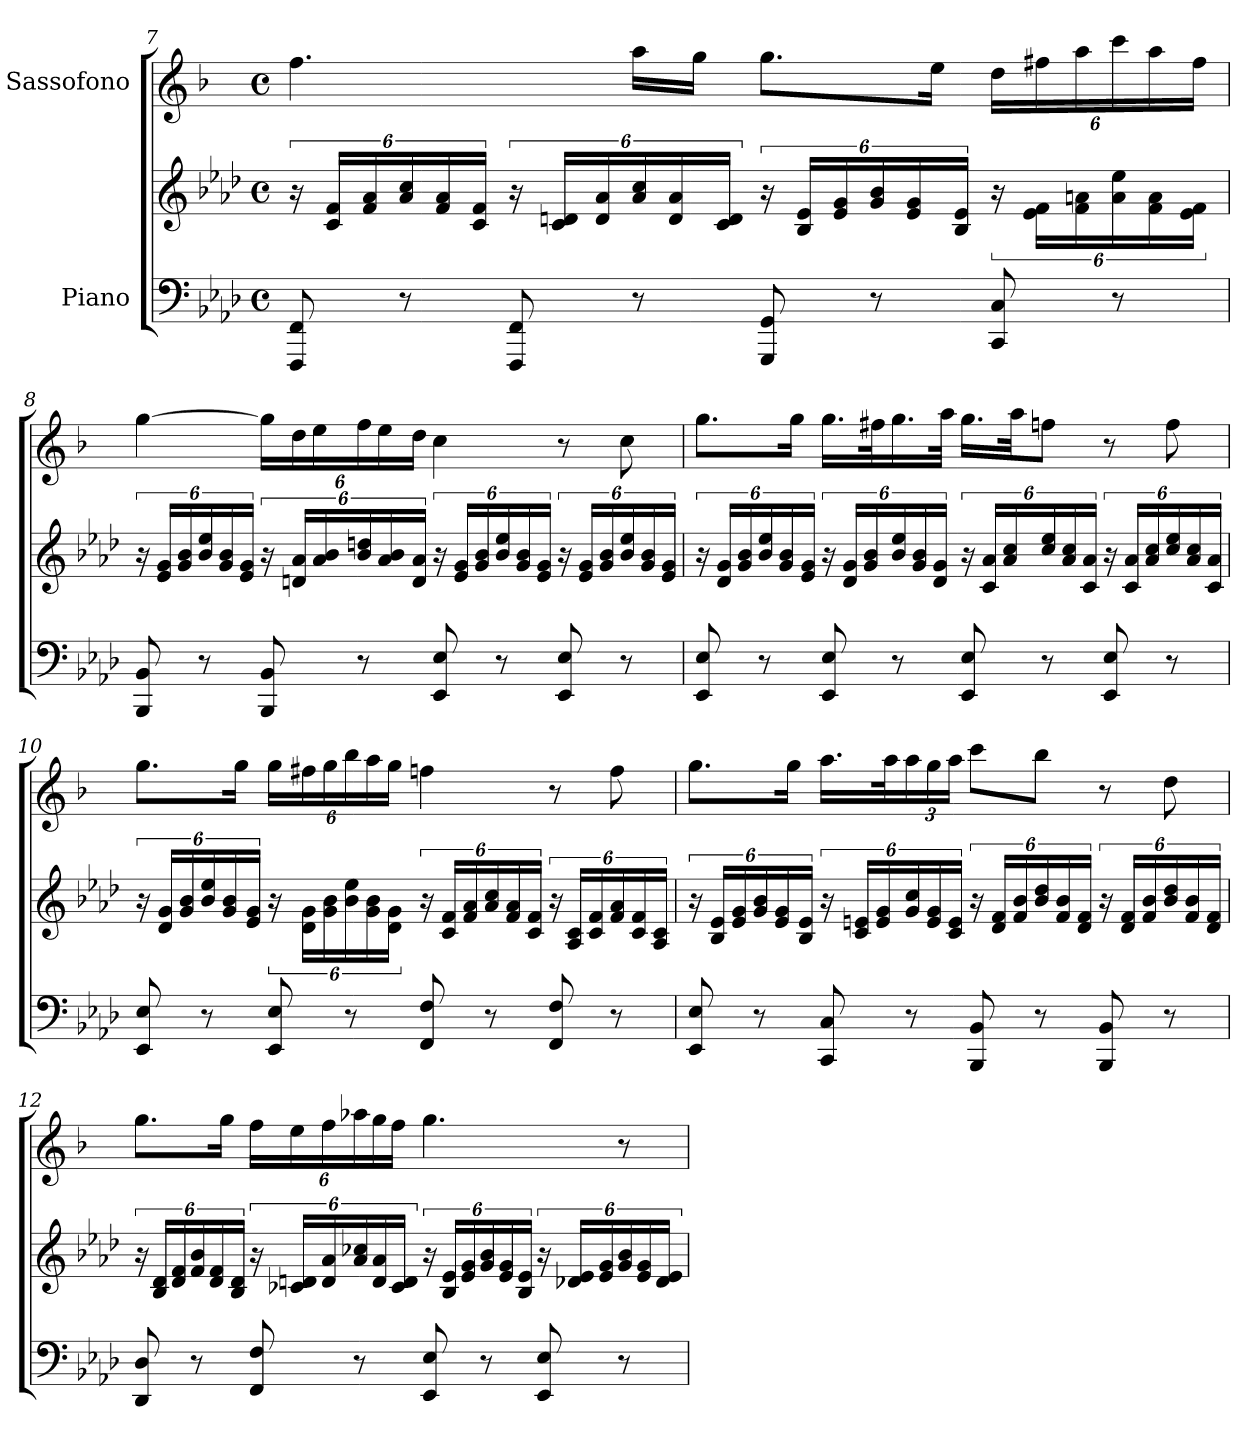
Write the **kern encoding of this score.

**kern	**kern	**kern
*part2	*part2	*part1
*staff3	*staff2	*staff1
*I"Piano	*	*I"Sassofono
!!LO:LB:g=z
*clefF4	*clefG2	*clefG2
*	*	*ITrd5c9
*k[b-e-a-d-]	*k[b-e-a-d-]	*k[b-e-a-d-]
*M4/4	*M4/4	*M4/4
*met(c)	*met(c)	*met(c)
=7	=7	=7
8FFF/ 8FF/	24r	4.a-\
.	24c/ 24f/LL	.
.	24f/ 24a-/	.
8r	24a-/ 24cc/	.
.	24f/ 24a-/	.
.	24c/ 24f/JJ	.
8FFF/ 8FF/	24r	.
.	24c/ 24dn/LL	.
.	24d/ 24a-/	.
8r	24a-/ 24cc/	16cc\LL
.	24d/ 24a-/	.
.	.	16b-\JJ
.	24c/ 24d/JJ	.
8GGG/ 8GG/	24r	8.b-\L
.	24B-/ 24e-/LL	.
.	24e-/ 24g/	.
8r	24g/ 24b-/	.
.	24e-/ 24g/	.
.	.	16g\Jk
.	24B-/ 24e-/JJ	.
*	*	*Xbrackettup
8CC/ 8C/	24r	24f\LL
.	24e-\ 24f\LL	24an\
.	24f\ 24an\	24cc\
8r	24a\ 24ee-\	24ee-\
.	24f\ 24a\	24cc\
.	24e-\ 24f\JJ	24a\JJ
=8	=8	=8
8BBB-/ 8BB-/	24r	[4b-\
.	24e-/ 24g/LL	.
.	24g/ 24b-/	.
8r	24b-/ 24ee-/	.
.	24g/ 24b-/	.
.	24e-/ 24g/JJ	.
8BBB-/ 8BB-/	24r	24b-\LL]
.	24dn/ 24a-/LL	24f\
.	24a-/ 24b-/	24g\
8r	24b-/ 24ddn/	24a-\
.	24a-/ 24b-/	24g\
.	24d/ 24a-/JJ	24f\JJ
8EE-/ 8E-/	24r	4e-\
.	24e-/ 24g/LL	.
.	24g/ 24b-/	.
8r	24b-/ 24ee-/	.
.	24g/ 24b-/	.
.	24e-/ 24g/JJ	.
8EE-/ 8E-/	24r	8r
.	24e-/ 24g/LL	.
.	24g/ 24b-/	.
8r	24b-/ 24ee-/	8e-\
.	24g/ 24b-/	.
.	24e-/ 24g/JJ	.
!!LO:LB:g=z
=9	=9	=9
8EE-/ 8E-/	24r	8.b-\L
.	24d-/ 24g/LL	.
.	24g/ 24b-/	.
8r	24b-/ 24ee-/	.
.	24g/ 24b-/	.
.	.	16b-\Jk
.	24e-/ 24g/JJ	.
8EE-/ 8E-/	24r	16.b-\LL
.	24d-/ 24g/LL	.
.	24g/ 24b-/	.
.	.	32an\K
8r	24b-/ 24ee-/	16.b-\
.	24g/ 24b-/	.
.	24d-/ 24g/JJ	.
.	.	32cc\JJk
8EE-/ 8E-/	24r	16.b-\LL
.	24c/ 24a-/LL	.
.	24a-/ 24cc/	.
.	.	32cc\JK
8r	24cc/ 24ee-/	8a-X\J
.	24a-/ 24cc/	.
.	24c/ 24a-/JJ	.
8EE-/ 8E-/	24r	8r
.	24c/ 24a-/LL	.
.	24a-/ 24cc/	.
8r	24cc/ 24ee-/	8a-\
.	24a-/ 24cc/	.
.	24c/ 24a-/JJ	.
=10	=10	=10
8EE-/ 8E-/	24r	8.b-\L
.	24d-/ 24g/LL	.
.	24g/ 24b-/	.
8r	24b-/ 24ee-/	.
.	24g/ 24b-/	.
.	.	16b-\Jk
.	24e-/ 24g/JJ	.
8EE-/ 8E-/	24r	24b-\LL
.	24d-\ 24g\LL	24an\
.	24g\ 24b-\	24b-\
8r	24b-\ 24ee-\	24dd-\
.	24g\ 24b-\	24cc\
.	24d-\ 24g\JJ	24b-\JJ
8FF/ 8F/	24r	4a-X\
.	24c/ 24f/LL	.
.	24f/ 24a-/	.
8r	24a-/ 24cc/	.
.	24f/ 24a-/	.
.	24c/ 24f/JJ	.
8FF/ 8F/	24r	8r
.	24A-/ 24c/LL	.
.	24c/ 24f/	.
8r	24f/ 24a-/	8a-\
.	24c/ 24f/	.
.	24A-/ 24c/JJ	.
!!LO:PB:g=z
=11	=11	=11
8EE-/ 8E-/	24r	8.b-\L
.	24B-/ 24e-/LL	.
.	24e-/ 24g/	.
8r	24g/ 24b-/	.
.	24e-/ 24g/	.
.	.	16b-\Jk
.	24B-/ 24e-/JJ	.
8CC/ 8C/	24r	16.cc\LL
.	24c/ 24en/LL	.
.	24e/ 24g/	.
.	.	32cc\K
8r	24g/ 24cc/	24cc\
.	24e/ 24g/	24b-\
.	24c/ 24e/JJ	24cc\JJ
8BBB-/ 8BB-/	24r	8ee-\L
.	24d-/ 24f/LL	.
.	24f/ 24b-/	.
8r	24b-/ 24dd-/	8dd-\J
.	24f/ 24b-/	.
.	24d-/ 24f/JJ	.
8BBB-/ 8BB-/	24r	8r
.	24d-/ 24f/LL	.
.	24f/ 24b-/	.
8r	24b-/ 24dd-/	8f\
.	24f/ 24b-/	.
.	24d-/ 24f/JJ	.
=12	=12	=12
8DD-/ 8D-/	24r	8.b-\L
.	24B-/ 24d-/LL	.
.	24d-/ 24f/	.
8r	24f/ 24b-/	.
.	24d-/ 24f/	.
.	.	16b-\Jk
.	24B-/ 24d-/JJ	.
8FF/ 8F/	24r	24a-\LL
.	24c-X/ 24dn/LL	24g\
.	24d/ 24a-/	24a-\
8r	24a-/ 24cc-X/	24cc-X\
.	24d/ 24a-/	24b-\
.	24c-/ 24d/JJ	24a-\JJ
8EE-/ 8E-/	24r	4.b-\
.	24B-/ 24e-/LL	.
.	24e-/ 24g/	.
8r	24g/ 24b-/	.
.	24e-/ 24g/	.
.	24B-/ 24e-/JJ	.
8EE-/ 8E-/	24r	.
.	24d-X/ 24e-/LL	.
.	24e-/ 24g/	.
8r	24g/ 24b-/	8r
.	24e-/ 24g/	.
.	24d-/ 24e-/JJ	.
=	=	=
*-	*-	*-
